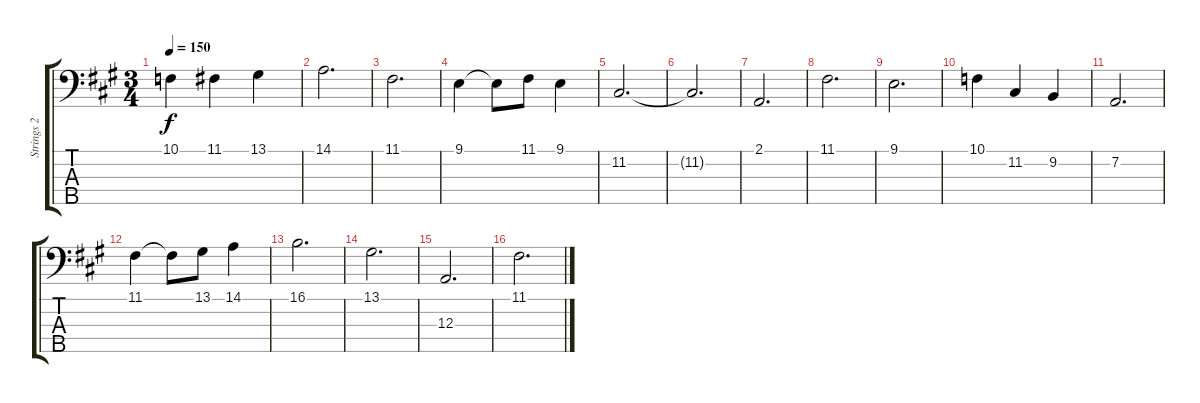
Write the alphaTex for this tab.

\track ("Strings 2" "Strings 2") {instrument stringensemble2}
\staff {score tabs}
\tuning (G2 D2 A1 E1 B0) {hide}
\ts (3 4)
\tempo 150
\clef f4
\ks f#minor
10.1.4{dy f} 11.1.4 13.1.4 |
14.1.2{d} |
11.1.2{d} |
9.1.4 9.1{t}.8 11.1.8 9.1.4 |
11.2.2{d} |
11.2{t}.2{d} |
2.1.2{d} |
11.1.2{d} |
9.1.2{d} |
10.1.4 11.2.4 9.2.4 |
7.2.2{d} |
11.1.4 11.1{t}.8 13.1.8 14.1.4 |
16.1.2{d} |
13.1.2{d} |
12.3.2{d} |
11.1.2{d}
